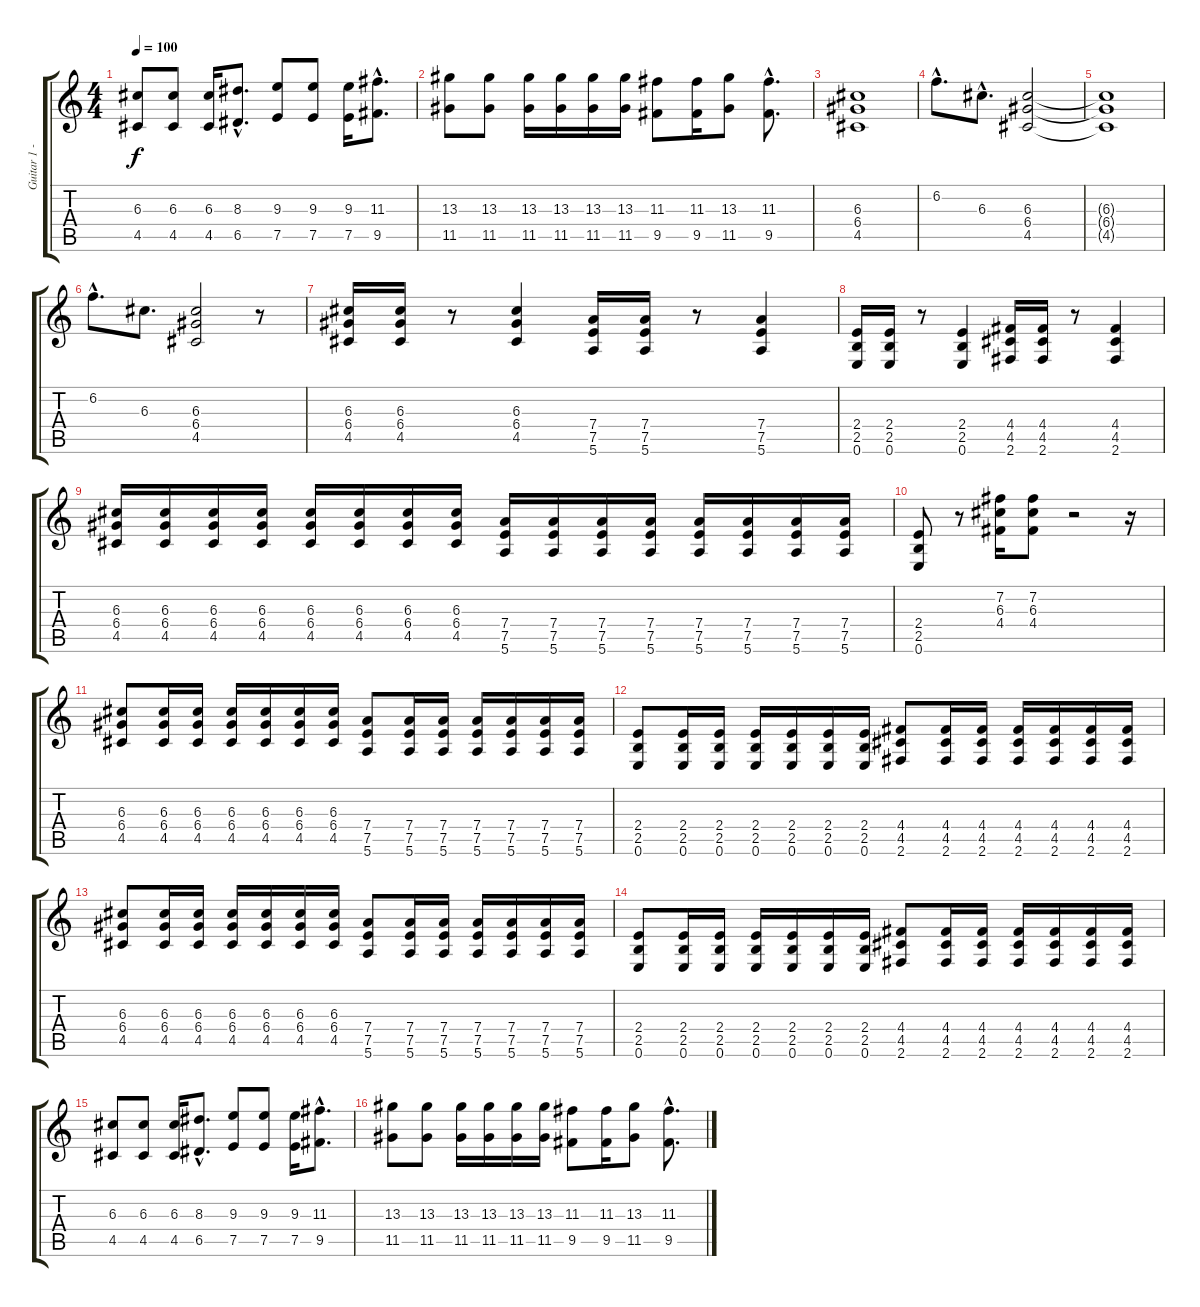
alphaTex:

\track ("Guitar 1 - Justin Sane" "Guitar 1 -") {instrument distortionguitar}
\staff {score tabs}
\tuning (E4 B3 G3 D3 A2 E2) {hide}
\ts (4 4)
\tempo 100
\clef g2
\ks c
(6.3 4.5).8{dy f} (6.3 4.5).8 (6.3 4.5).16 (8.3{hac} 6.5{hac}).8{d} (9.3 7.5).8 (9.3 7.5).8 (9.3 7.5).16 (11.3{hac} 9.5{hac}).8{d} |
(13.3 11.5).8 (13.3 11.5).8 (13.3 11.5).16 (13.3 11.5).16 (13.3 11.5).16 (13.3 11.5).16 (11.3 9.5).8 (11.3 9.5).16 (13.3 11.5).8 (11.3{hac} 9.5{hac}).8{d} |
(6.3 6.4 4.5).1 |
6.2{hac}.8{d} 6.3{hac}.8{d} (6.3 6.4 4.5).2 |
(6.3{t} 6.4{t} 4.5{t}).1 |
6.2{hac}.8{d} 6.3.8{d} (6.3 6.4 4.5).2 r.8 |
(6.3 6.4 4.5).16 (6.3 6.4 4.5).16 r.8 (6.3 6.4 4.5).4 (7.4 7.5 5.6).16 (7.4 7.5 5.6).16 r.8 (7.4 7.5 5.6).4 |
(2.4 2.5 0.6).16 (2.4 2.5 0.6).16 r.8 (2.4 2.5 0.6).4 (4.4 4.5 2.6).16 (4.4 4.5 2.6).16 r.8 (4.4 4.5 2.6).4 |
(6.3 6.4 4.5).16 (6.3 6.4 4.5).16 (6.3 6.4 4.5).16 (6.3 6.4 4.5).16 (6.3 6.4 4.5).16 (6.3 6.4 4.5).16 (6.3 6.4 4.5).16 (6.3 6.4 4.5).16 (7.4 7.5 5.6).16 (7.4 7.5 5.6).16 (7.4 7.5 5.6).16 (7.4 7.5 5.6).16 (7.4 7.5 5.6).16 (7.4 7.5 5.6).16 (7.4 7.5 5.6).16 (7.4 7.5 5.6).16 |
(2.4 2.5 0.6).8 r.8 (7.2 6.3 4.4).16 (7.2 6.3 4.4).8 r.2 r.16 |
(6.3 6.4 4.5).8 (6.3 6.4 4.5).16 (6.3 6.4 4.5).16 (6.3 6.4 4.5).16 (6.3 6.4 4.5).16 (6.3 6.4 4.5).16 (6.3 6.4 4.5).16 (7.4 7.5 5.6).8 (7.4 7.5 5.6).16 (7.4 7.5 5.6).16 (7.4 7.5 5.6).16 (7.4 7.5 5.6).16 (7.4 7.5 5.6).16 (7.4 7.5 5.6).16 |
(2.4 2.5 0.6).8 (2.4 2.5 0.6).16 (2.4 2.5 0.6).16 (2.4 2.5 0.6).16 (2.4 2.5 0.6).16 (2.4 2.5 0.6).16 (2.4 2.5 0.6).16 (4.4 4.5 2.6).8 (4.4 4.5 2.6).16 (4.4 4.5 2.6).16 (4.4 4.5 2.6).16 (4.4 4.5 2.6).16 (4.4 4.5 2.6).16 (4.4 4.5 2.6).16 |
(6.3 6.4 4.5).8 (6.3 6.4 4.5).16 (6.3 6.4 4.5).16 (6.3 6.4 4.5).16 (6.3 6.4 4.5).16 (6.3 6.4 4.5).16 (6.3 6.4 4.5).16 (7.4 7.5 5.6).8 (7.4 7.5 5.6).16 (7.4 7.5 5.6).16 (7.4 7.5 5.6).16 (7.4 7.5 5.6).16 (7.4 7.5 5.6).16 (7.4 7.5 5.6).16 |
(2.4 2.5 0.6).8 (2.4 2.5 0.6).16 (2.4 2.5 0.6).16 (2.4 2.5 0.6).16 (2.4 2.5 0.6).16 (2.4 2.5 0.6).16 (2.4 2.5 0.6).16 (4.4 4.5 2.6).8 (4.4 4.5 2.6).16 (4.4 4.5 2.6).16 (4.4 4.5 2.6).16 (4.4 4.5 2.6).16 (4.4 4.5 2.6).16 (4.4 4.5 2.6).16 |
(6.3 4.5).8 (6.3 4.5).8 (6.3 4.5).16 (8.3{hac} 6.5{hac}).8{d} (9.3 7.5).8 (9.3 7.5).8 (9.3 7.5).16 (11.3{hac} 9.5{hac}).8{d} |
(13.3 11.5).8 (13.3 11.5).8 (13.3 11.5).16 (13.3 11.5).16 (13.3 11.5).16 (13.3 11.5).16 (11.3 9.5).8 (11.3 9.5).16 (13.3 11.5).8 (11.3{hac} 9.5{hac}).8{d}
